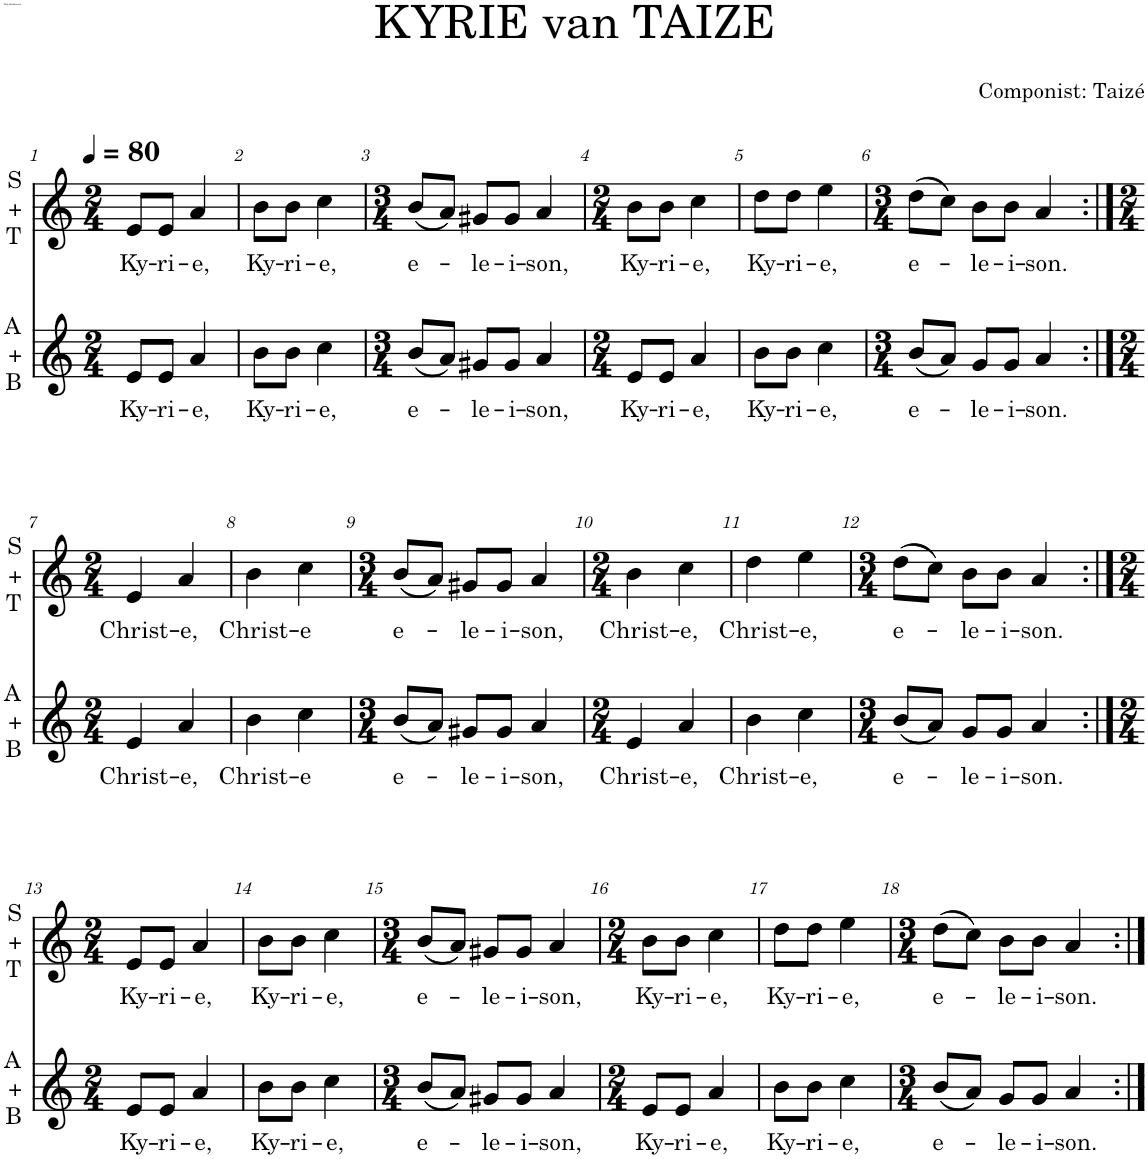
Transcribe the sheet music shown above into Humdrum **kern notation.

**kern	**text	**kern	**text
*part2	*part2	*part1	*part1
*staff2	*staff2	*staff1	*staff1
*I"A + B	*	*I"S + T	*
*I'A + B	*	*I'S + T	*
*clefG2	*	*clefG2	*
*k[]	*	*k[]	*
*M2/4	*	*M2/4	*
*MM80	*	*MM80	*
=1	=1	=1	=1
!	!LO:LY:b	!	!LO:LY:b
8e/L	Ky-	8e/L	Ky-
!	!LO:LY:b	!	!LO:LY:b
8e/J	-ri-	8e/J	-ri-
!	!LO:LY:b	!	!LO:LY:b
4a/	-e,	4a/	-e,
=2	=2	=2	=2
!	!LO:LY:b	!	!LO:LY:b
8b\L	Ky-	8b\L	Ky-
!	!LO:LY:b	!	!LO:LY:b
8b\J	-ri-	8b\J	-ri-
!	!LO:LY:b	!	!LO:LY:b
4cc\	-e,	4cc\	-e,
=3	=3	=3	=3
*M3/4	*	*M3/4	*
!	!LO:LY:b	!	!LO:LY:b
(8b/L	e-	(8b/L	e-
8a/J)	.	8a/J)	.
!	!LO:LY:b	!	!LO:LY:b
8g#X/L	-le-	8g#X/L	-le-
!	!LO:LY:b	!	!LO:LY:b
8g#/J	-i-	8g#/J	-i-
!	!LO:LY:b	!	!LO:LY:b
4a/	-son,	4a/	-son,
=4	=4	=4	=4
*M2/4	*	*M2/4	*
!	!LO:LY:b	!	!LO:LY:b
8e/L	Ky-	8b\L	Ky-
!	!LO:LY:b	!	!LO:LY:b
8e/J	-ri-	8b\J	-ri-
!	!LO:LY:b	!	!LO:LY:b
4a/	-e,	4cc\	-e,
=5	=5	=5	=5
!	!LO:LY:b	!	!LO:LY:b
8b\L	Ky-	8dd\L	Ky-
!	!LO:LY:b	!	!LO:LY:b
8b\J	-ri-	8dd\J	-ri-
!	!LO:LY:b	!	!LO:LY:b
4cc\	-e,	4ee\	-e,
=6	=6	=6	=6
*M3/4	*	*M3/4	*
!	!LO:LY:b	!	!LO:LY:b
(8b/L	e-	(8dd\L	e-
8a/J)	.	8cc\J)	.
!	!LO:LY:b	!	!LO:LY:b
8g/L	-le-	8b\L	-le-
!	!LO:LY:b	!	!LO:LY:b
8g/J	-i-	8b\J	-i-
!	!LO:LY:b	!	!LO:LY:b
4a/	-son.	4a/	-son.
!!LO:LB:g=z
=7:|!	=7:|!	=7:|!	=7:|!
*M2/4	*	*M2/4	*
!	!LO:LY:b	!	!LO:LY:b
4e/	Christ-	4e/	Christ-
!	!LO:LY:b	!	!LO:LY:b
4a/	-e,	4a/	-e,
=8	=8	=8	=8
!	!LO:LY:b	!	!LO:LY:b
4b\	Christ-	4b\	Christ-
!	!LO:LY:b	!	!LO:LY:b
4cc\	-e	4cc\	-e
=9	=9	=9	=9
*M3/4	*	*M3/4	*
!	!LO:LY:b	!	!LO:LY:b
(8b/L	e-	(8b/L	e-
8a/J)	.	8a/J)	.
!	!LO:LY:b	!	!LO:LY:b
8g#X/L	-le-	8g#X/L	-le-
!	!LO:LY:b	!	!LO:LY:b
8g#/J	-i-	8g#/J	-i-
!	!LO:LY:b	!	!LO:LY:b
4a/	-son,	4a/	-son,
=10	=10	=10	=10
*M2/4	*	*M2/4	*
!	!LO:LY:b	!	!LO:LY:b
4e/	Christ-	4b\	Christ-
!	!LO:LY:b	!	!LO:LY:b
4a/	-e,	4cc\	-e,
=11	=11	=11	=11
!	!LO:LY:b	!	!LO:LY:b
4b\	Christ-	4dd\	Christ-
!	!LO:LY:b	!	!LO:LY:b
4cc\	-e,	4ee\	-e,
=12	=12	=12	=12
*M3/4	*	*M3/4	*
!	!LO:LY:b	!	!LO:LY:b
(8b/L	e-	(8dd\L	e-
8a/J)	.	8cc\J)	.
!	!LO:LY:b	!	!LO:LY:b
8g/L	-le-	8b\L	-le-
!	!LO:LY:b	!	!LO:LY:b
8g/J	-i-	8b\J	-i-
!	!LO:LY:b	!	!LO:LY:b
4a/	-son.	4a/	-son.
!!LO:LB:g=z
=13:|!	=13:|!	=13:|!	=13:|!
*M2/4	*	*M2/4	*
!	!LO:LY:b	!	!LO:LY:b
8e/L	Ky-	8e/L	Ky-
!	!LO:LY:b	!	!LO:LY:b
8e/J	-ri-	8e/J	-ri-
!	!LO:LY:b	!	!LO:LY:b
4a/	-e,	4a/	-e,
=14	=14	=14	=14
!	!LO:LY:b	!	!LO:LY:b
8b\L	Ky-	8b\L	Ky-
!	!LO:LY:b	!	!LO:LY:b
8b\J	-ri-	8b\J	-ri-
!	!LO:LY:b	!	!LO:LY:b
4cc\	-e,	4cc\	-e,
=15	=15	=15	=15
*M3/4	*	*M3/4	*
!	!LO:LY:b	!	!LO:LY:b
(8b/L	e-	(8b/L	e-
8a/J)	.	8a/J)	.
!	!LO:LY:b	!	!LO:LY:b
8g#X/L	-le-	8g#X/L	-le-
!	!LO:LY:b	!	!LO:LY:b
8g#/J	-i-	8g#/J	-i-
!	!LO:LY:b	!	!LO:LY:b
4a/	-son,	4a/	-son,
=16	=16	=16	=16
*M2/4	*	*M2/4	*
!	!LO:LY:b	!	!LO:LY:b
8e/L	Ky-	8b\L	Ky-
!	!LO:LY:b	!	!LO:LY:b
8e/J	-ri-	8b\J	-ri-
!	!LO:LY:b	!	!LO:LY:b
4a/	-e,	4cc\	-e,
=17	=17	=17	=17
!	!LO:LY:b	!	!LO:LY:b
8b\L	Ky-	8dd\L	Ky-
!	!LO:LY:b	!	!LO:LY:b
8b\J	-ri-	8dd\J	-ri-
!	!LO:LY:b	!	!LO:LY:b
4cc\	-e,	4ee\	-e,
=18	=18	=18	=18
*M3/4	*	*M3/4	*
!	!LO:LY:b	!	!LO:LY:b
(8b/L	e-	(8dd\L	e-
8a/J)	.	8cc\J)	.
!	!LO:LY:b	!	!LO:LY:b
8g/L	-le-	8b\L	-le-
!	!LO:LY:b	!	!LO:LY:b
8g/J	-i-	8b\J	-i-
!	!LO:LY:b	!	!LO:LY:b
4a/	-son.	4a/	-son.
=:|!	=:|!	=:|!	=:|!
*-	*-	*-	*-
